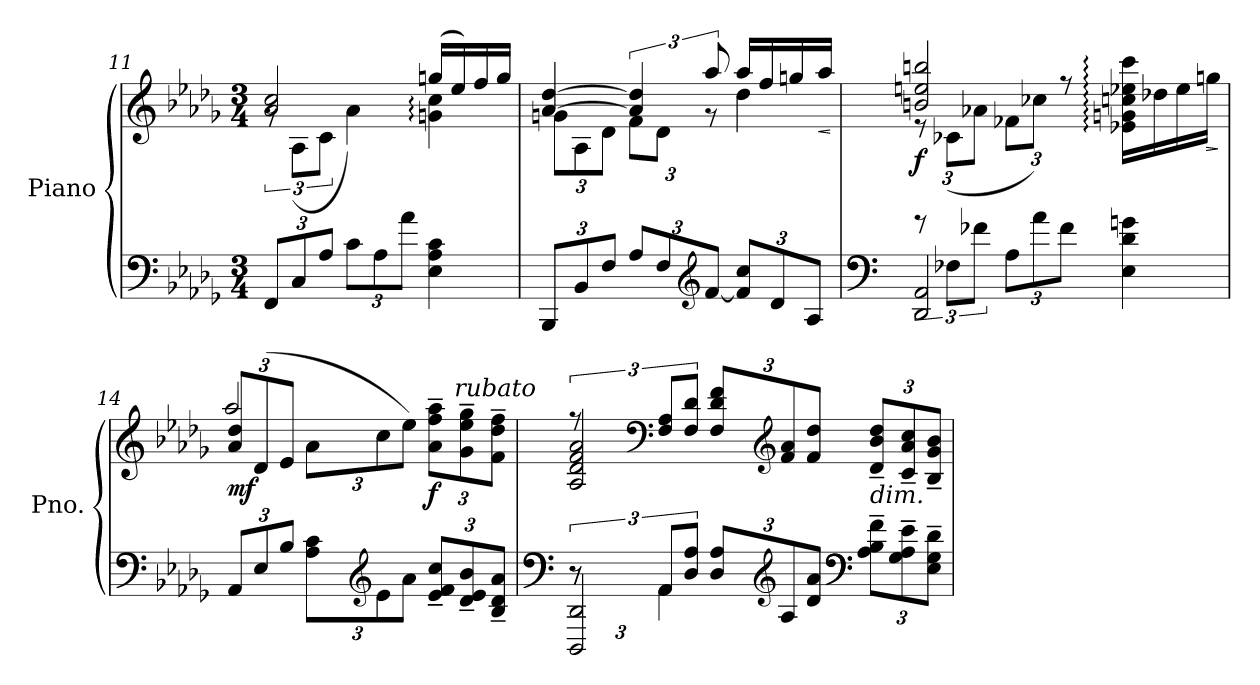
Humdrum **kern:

**kern	**kern	**dynam
*part1	*part1	*part1
*staff2	*staff1	*staff1/2
*I"Piano	*	*
*I'Pno.	*	*
!!LO:LB:g=z
*clefF4	*clefG2	*
*k[b-e-a-d-g-]	*k[b-e-a-d-g-]	*
*M3/4	*M3/4	*
*Xbrackettup	*	*
=11	=11	=11
*	*^	*
12FF/L	2a-/ 2cc/	12rg	.
12C/	.	(>12A-\L	.
12A-/J	.	12c\J	.
12c\L	.	4a-\)	.
12A-\	.	.	.
12a-\J	.	.	.
4E-\ 4A-\ 4c\	(>16ggn/LL	4gn\: 4cc\:	.
.	16ee-/)	.	.
.	16ff/	.	.
.	16gg/JJ	.	.
=12	=12	=12	=12
*	*	*Xbrackettup	*
12BBB-/L	[4a-/ [4dd-/	12gn\L	.
12BB-/	.	12A-\	.
12F/J	.	12d-\J	.
*	*brackettup	*	*
12A-/L	6a-/] 6dd-/]	12f\L	.
12F/	.	12d-\J	.
*clefG2	*	*	*
[12f/J	12aa-/	12r	.
12f/] 12cc/L	16aa-/LL	4dd-\	.
.	16ff/	.	.
12d-/	.	.	.
.	16ggn/	.	.
12A-/J	.	.	.
!	!	!	!LO:HP:b
.	16aa-/JJ	.	<
*	*v	*v	*
.	.	[
=13	=13	=13
*clefF4	*	*
*^	*	*
*	*brackettup	*	*
*	*	*^	*
!	!	!	!	!LO:DY:b
2DD-/ 2AA-/	12rg	2bn/ 2een/ 2bbn/	12r	f
.	12F-X\L	.	(>12c-X\L	.
.	12f-X\J	.	12a-X\J	.
*	*Xbrackettup	*	*	*
.	12A-\L	.	12f-X\L	.
.	12a-\	.	12cc-X\J)	.
.	12f-\J	.	12rff	.
4E-\ 4d-\ 4gn\	4ryy	16e-X\: 16gn\: 16ccn\: 16ee-X\: 16ccc\:LL	4ryy	.
.	.	16dd-X\	.	.
.	.	16ee-\	.	.
!	!	!	!	!LO:HP:b
.	.	16ggn\JJ	.	>
*v	*v	*	*	*
*	*v	*v	*
.	.	]
!!LO:PB:g=z
=14	=14	=14
*	*Xbrackettup	*
*	*^	*
!	!	!	!LO:DY:b
12AA-/L	12a-/ 12dd-/L	2aa-/	mf
12E-/	(>12d-/	.	.
12B-/J	12e-/J	.	.
12A-\ 12c\L	12a-\L	.	.
*clefG2	*	*	*
12e-\	12cc\	.	.
12a-\J	12ee-\J)	.	.
!	!	!	!LO:DY:b
12e-/~ 12f/~ 12cc/~L	12a-\~ 12ff\~ 12aa-\~L	4ryy	f
!	!LO:TX:a:i:t=rubato	!	!
12d-/~ 12e-/~ 12b-/~	12g-\~ 12ee-\~ 12gg-\~	.	.
12B-/~ 12d-/~ 12a-/~J	12f\~ 12dd-\~ 12ff\~J	.	.
=15	=15	=15	=15
*clefF4	*	*	*
*brackettup	*brackettup	*	*
*^	*	*	*
*	*^	*	*	*
12r	2DDD-/ 2DD-/	12r	12rff	2A-/ 2d-/ 2f/ 2a-/	.
*	*	*	*clefF4	*	*
12AA-/L	.	6AA-\	12F/ 12A-/L	.	.
12D-/ 12A-/J	.	.	12F/ 12d-/J	.	.
*Xbrackettup	*	*	*Xbrackettup	*	*
12D-/ 12A-/L	.	2ryy	12F/ 12d-/ 12f/L	.	.
*clefG2	*	*	*clefG2	*	*
12A-/	.	.	12f/ 12a-/	.	.
12d-/ 12a-/J	.	.	12f/ 12dd-/J	.	.
*clefF4	*	*	*	*	*
!	!	!	!LO:TX:b:i:t=dim.	!	!
12A-\~ 12B-\~ 12f\~L	4ryy	.	12d-/~ 12b-/~ 12dd-/~L	4ryy	.
12G-\~ 12A-\~ 12e-\~	.	.	12c/~ 12a-/~ 12cc/~	.	.
12E-\~ 12G-\~ 12d-\~J	.	.	12B-/~ 12g-/~ 12b-/~J	.	.
*v	*v	*v	*	*	*
*	*v	*v	*
=	=	=
*-	*-	*-
